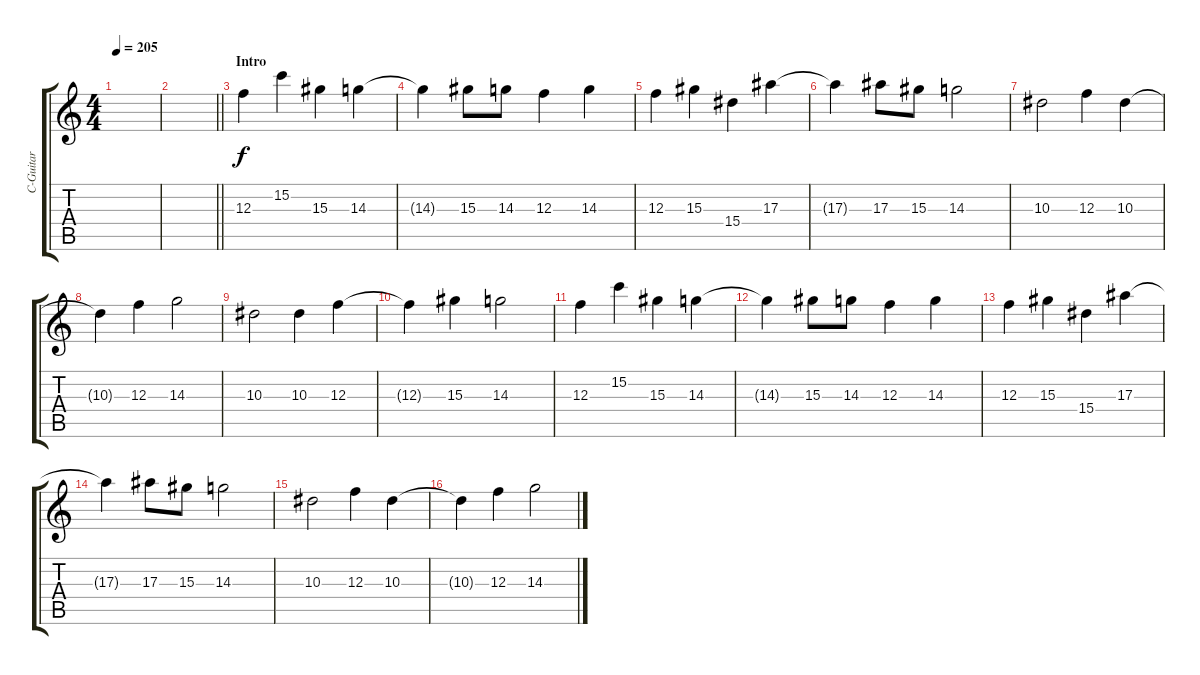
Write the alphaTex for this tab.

\track ("C-Guitar" "C-Guitar") {instrument distortionguitar}
\staff {score tabs}
\tuning (D4 A3 F3 C3 G2 D2) {hide}
\ts (4 4)
\tempo 205
\clef g2
\ks c
|
\barLineRight lightlight
|
\section ("" "Intro")
12.3.4 15.2.4 15.3.4 14.3.4 |
14.3{t}.4 15.3.8 14.3.8 12.3.4 14.3.4 |
12.3.4 15.3.4 15.4.4 17.3.4 |
17.3{t}.4 17.3.8 15.3.8 14.3.2 |
10.3.2 12.3.4 10.3.4 |
10.3{t}.4 12.3.4 14.3.2 |
10.3.2 10.3.4 12.3.4 |
12.3{t}.4 15.3.4 14.3.2 |
12.3.4 15.2.4 15.3.4 14.3.4 |
14.3{t}.4 15.3.8 14.3.8 12.3.4 14.3.4 |
12.3.4 15.3.4 15.4.4 17.3.4 |
17.3{t}.4 17.3.8 15.3.8 14.3.2 |
10.3.2 12.3.4 10.3.4 |
10.3{t}.4 12.3.4 14.3.2
